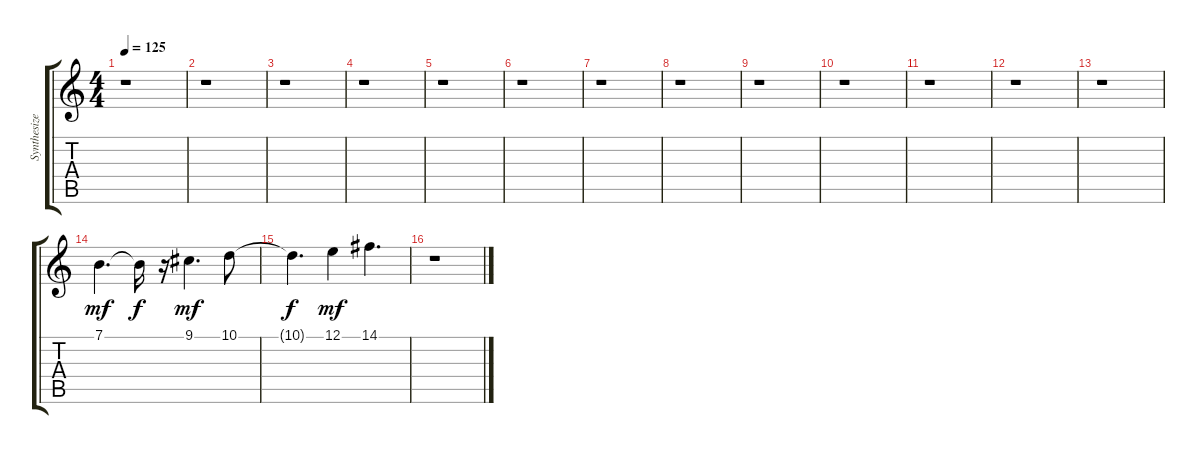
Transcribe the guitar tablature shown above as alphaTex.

\track ("Synthesizer 1" "Synthesize") {instrument pad7halo}
\staff {score tabs}
\tuning (E4 B3 G3 D3 A2 E2) {hide}
\ts (4 4)
\tempo 125
\clef g2
\ks c
r.1{dy mf} |
r.1 |
r.1 |
r.1 |
r.1 |
r.1 |
r.1 |
r.1 |
r.1 |
r.1 |
r.1 |
r.1 |
r.1 |
7.1.4{d} 7.1{t}.16{dy f} r.16 9.1.4{d dy mf} 10.1.8 |
10.1{t}.4{d dy f} 12.1.4{dy mf} 14.1.4{d} |
r.1
